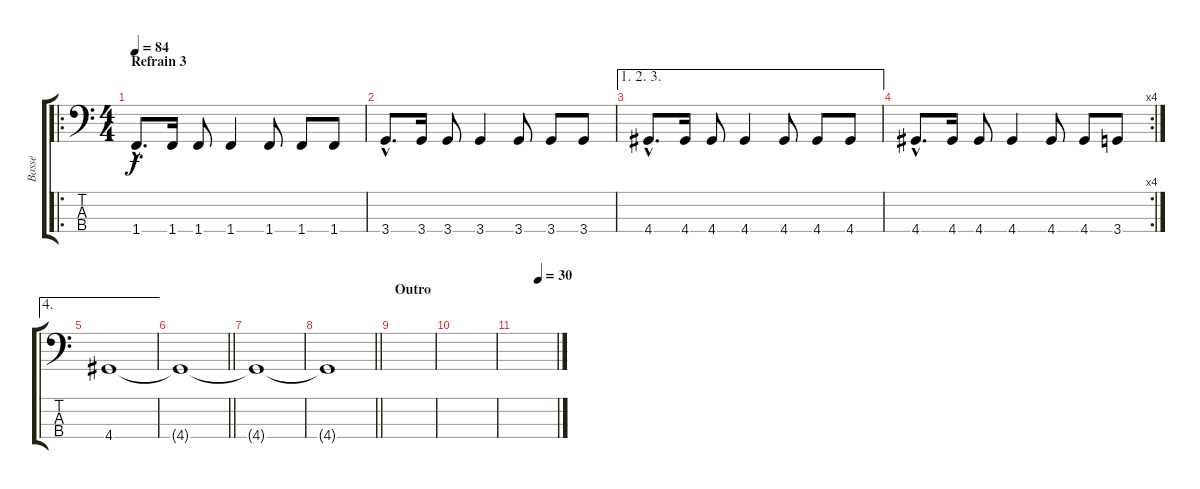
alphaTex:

\track ("Basse" "Basse") {instrument electricbassfinger}
\staff {score tabs}
\tuning (G2 D2 A1 E1) {hide}
\ro
\ts (4 4)
\section ("" "Refrain 3")
\tempo 84
\clef f4
\ks c
1.4{hac}.8{d dy f} 1.4.16 1.4.8 1.4.4 1.4.8 1.4.8 1.4.8 |
3.4{hac}.8{d} 3.4.16 3.4.8 3.4.4 3.4.8 3.4.8 3.4.8 |
\ae (1 2 3)
4.4{hac}.8{d} 4.4.16 4.4.8 4.4.4 4.4.8 4.4.8 4.4.8 |
\rc 4
4.4{hac}.8{d} 4.4.16 4.4.8 4.4.4 4.4.8 4.4.8 3.4.8 |
\ae 4
4.4.1 |
\barLineRight lightlight
4.4{t}.1 |
4.4{t}.1 |
\barLineRight lightlight
4.4{t}.1 |
\section ("" "Outro")
|
|
\tempo (30 0.5625)
